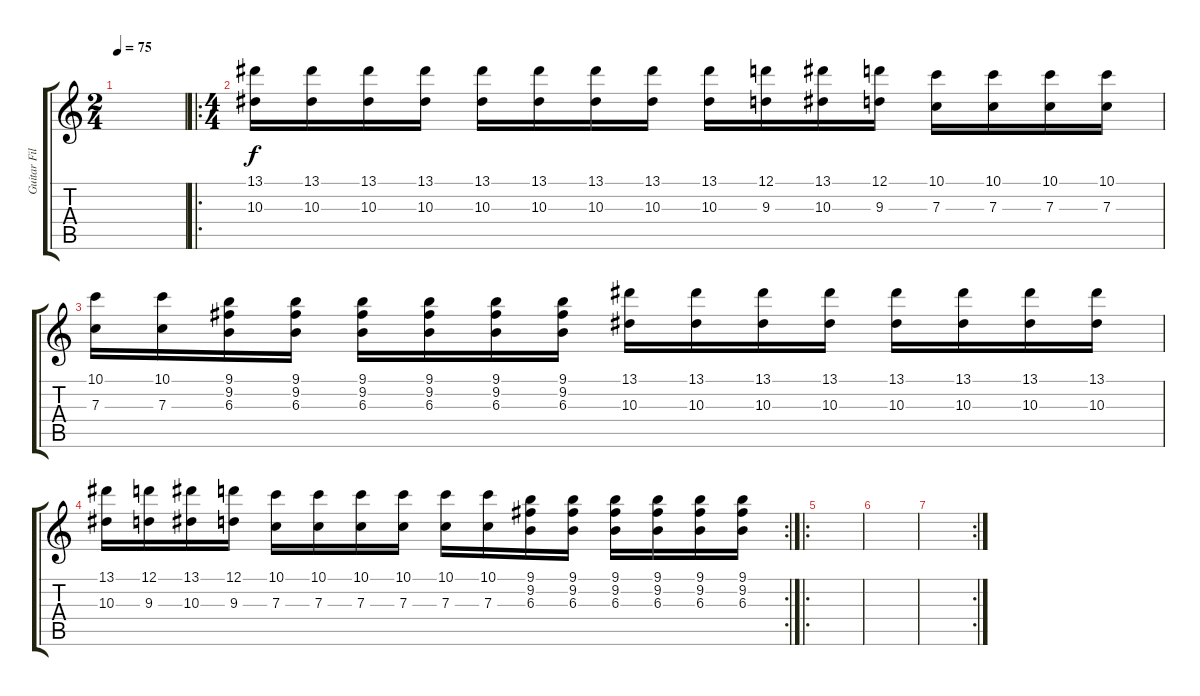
\track ("Guitar Fills" "Guitar Fil") {instrument distortionguitar}
\staff {score tabs}
\tuning (D4 A3 F3 C3 G2 C2) {hide}
\ts (2 4)
\tempo 75
\clef g2
\ks c
|
\ro
\ts (4 4)
(13.1 10.3).16{volume 16} (13.1 10.3).16 (13.1 10.3).16 (13.1 10.3).16 (13.1 10.3).16 (13.1 10.3).16 (13.1 10.3).16 (13.1 10.3).16 (13.1 10.3).16 (12.1 9.3).16 (13.1 10.3).16 (12.1 9.3).16 (10.1 7.3).16 (10.1 7.3).16 (10.1 7.3).16 (10.1 7.3).16 |
(10.1 7.3).16 (10.1 7.3).16 (9.1 9.2 6.3).16 (9.1 9.2 6.3).16 (9.1 9.2 6.3).16 (9.1 9.2 6.3).16 (9.1 9.2 6.3).16 (9.1 9.2 6.3).16 (13.1 10.3).16 (13.1 10.3).16 (13.1 10.3).16 (13.1 10.3).16 (13.1 10.3).16 (13.1 10.3).16 (13.1 10.3).16 (13.1 10.3).16 |
\rc 2
(13.1 10.3).16 (12.1 9.3).16 (13.1 10.3).16 (12.1 9.3).16 (10.1 7.3).16 (10.1 7.3).16 (10.1 7.3).16 (10.1 7.3).16 (10.1 7.3).16 (10.1 7.3).16 (9.1 9.2 6.3).16 (9.1 9.2 6.3).16 (9.1 9.2 6.3).16 (9.1 9.2 6.3).16 (9.1 9.2 6.3).16 (9.1 9.2 6.3).16 |
\ro
|
|
\rc 2
